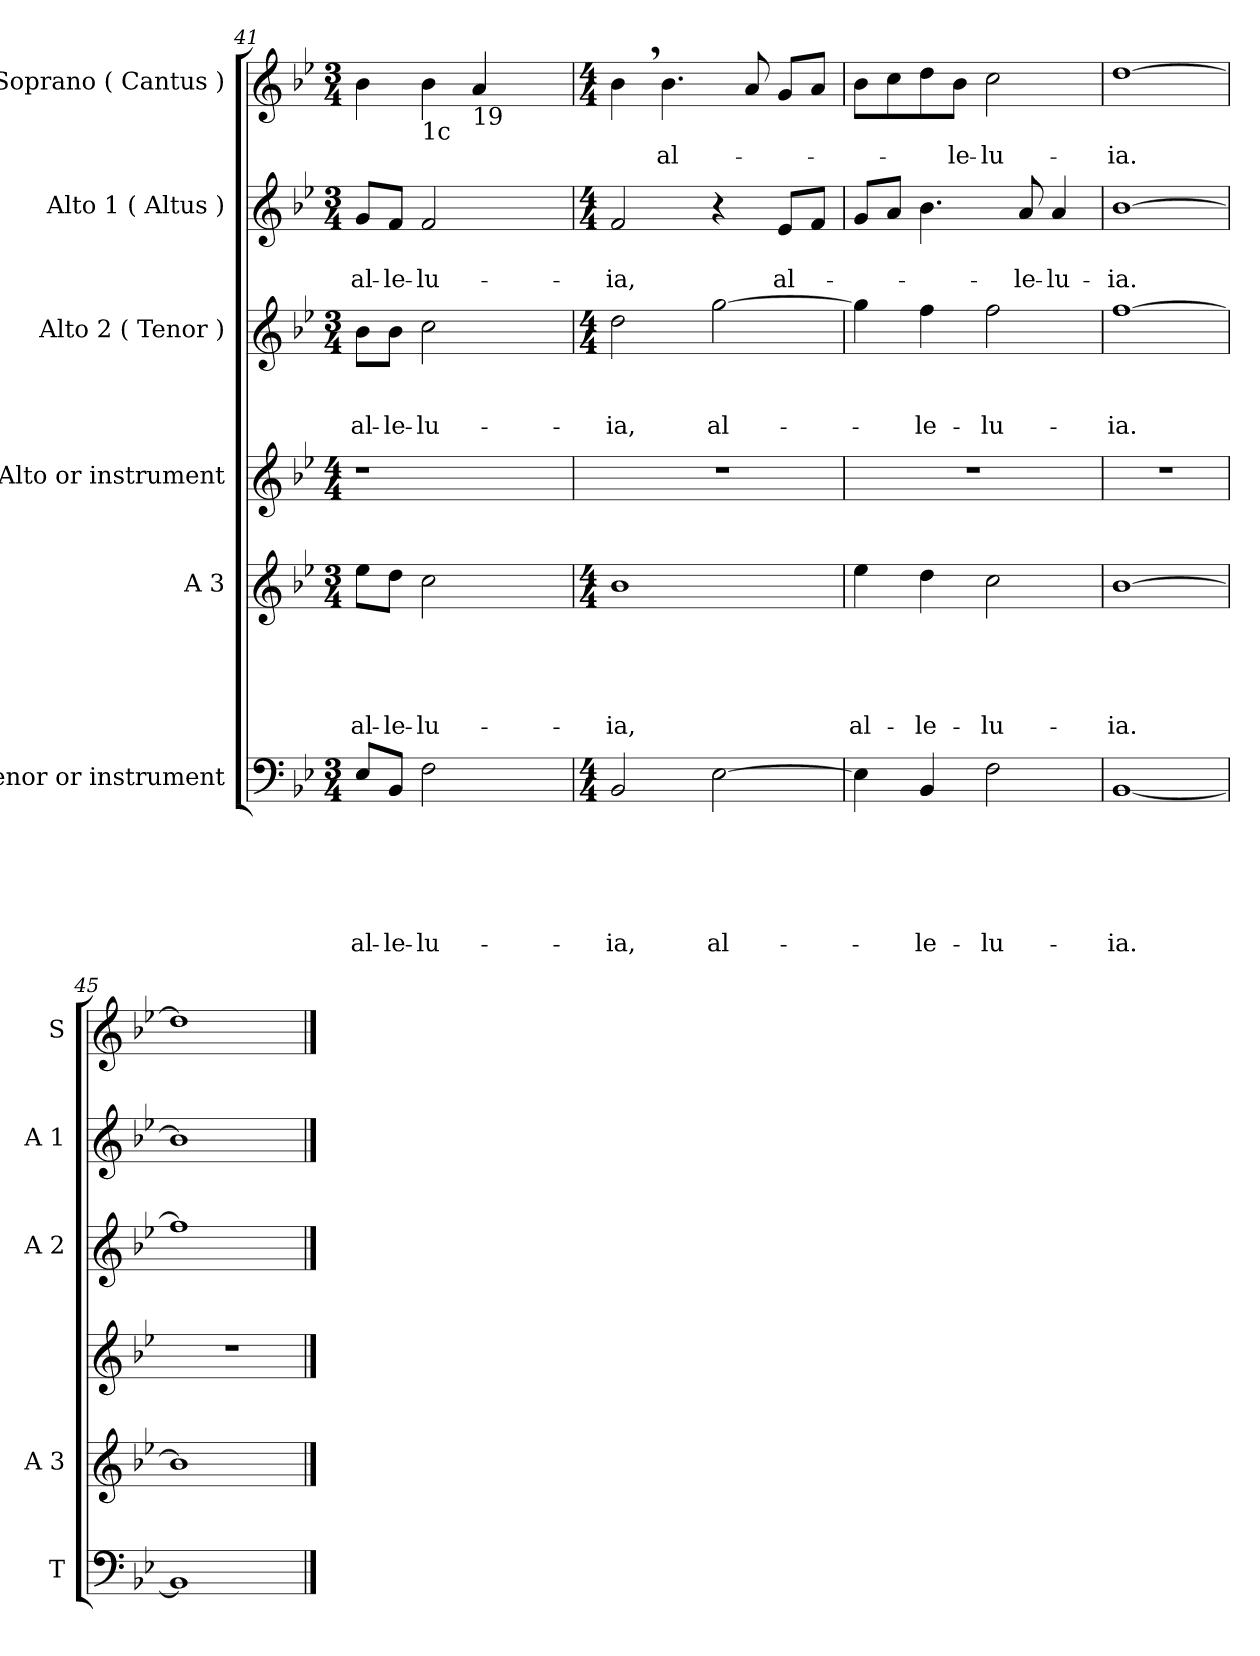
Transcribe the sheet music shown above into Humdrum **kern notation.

**kern	**text	**text	**text	**text	**text	**text	**kern	**text	**text	**text	**text	**text	**kern	**kern	**text	**text	**text	**kern	**text	**text	**kern	**text
*part6	*part6	*part6	*part6	*part6	*part6	*part6	*part5	*part5	*part5	*part5	*part5	*part5	*part4	*part3	*part3	*part3	*part3	*part2	*part2	*part2	*part1	*part1
*staff6	*staff6	*staff6	*staff6	*staff6	*staff6	*staff6	*staff5	*staff5	*staff5	*staff5	*staff5	*staff5	*staff4	*staff3	*staff3	*staff3	*staff3	*staff2	*staff2	*staff2	*staff1	*staff1
*I"Tenor or instrument	*	*	*	*	*	*	*I"A 3	*	*	*	*	*	*I"Alto or instrument	*I"Alto 2 ( Tenor )	*	*	*	*I"Alto 1 ( Altus )	*	*	*I"Soprano ( Cantus )	*
*I'T	*	*	*	*	*	*	*I'A 3	*	*	*	*	*	*	*I'A 2	*	*	*	*I'A 1	*	*	*I'S	*
*clefF4	*	*	*	*	*	*	*clefG2	*	*	*	*	*	*clefG2	*clefG2	*	*	*	*clefG2	*	*	*clefG2	*
*k[b-e-]	*	*	*	*	*	*	*k[b-e-]	*	*	*	*	*	*k[b-e-]	*k[b-e-]	*	*	*	*k[b-e-]	*	*	*k[b-e-]	*
*B-:	*	*	*	*	*	*	*B-:	*	*	*	*	*	*B-:	*B-:	*	*	*	*B-:	*	*	*B-:	*
*M3/4	*	*	*	*	*	*	*M3/4	*	*	*	*	*	*M4/4	*M3/4	*	*	*	*M3/4	*	*	*M3/4	*
=41	=41	=41	=41	=41	=41	=41	=41	=41	=41	=41	=41	=41	=41	=41	=41	=41	=41	=41	=41	=41	=41	=41
!	!	!	!	!	!	!LO:LY:b	!	!	!	!	!	!LO:LY:b	!	!	!	!	!LO:LY:b	!	!	!LO:LY:b	!	!
8E-/L	.	.	.	.	.	al-	8ee-\L	.	.	.	.	al-	1r	8b-\L	.	.	al-	8g/L	.	al-	4b-\	.
!	!	!	!	!	!	!LO:LY:b	!	!	!	!	!	!LO:LY:b	!	!	!	!	!LO:LY:b	!	!	!LO:LY:b	!	!
8BB-/J	.	.	.	.	.	-le-	8dd\J	.	.	.	.	-le-	.	8b-\J	.	.	-le-	8f/J	.	-le-	.	.
!	!	!	!	!	!	!	!	!	!	!	!	!	!	!	!	!	!	!	!	!	!LO:TX:b:t=1c	!
!	!	!	!	!	!	!LO:LY:b	!	!	!	!	!	!LO:LY:b	!	!	!	!	!LO:LY:b	!	!	!LO:LY:b	!	!
2F\	.	.	.	.	.	-lu-	2cc\	.	.	.	.	-lu-	.	2cc\	.	.	-lu-	2f/	.	-lu-	4b-\	.
!	!	!	!	!	!	!	!	!	!	!	!	!	!	!	!	!	!	!	!	!	!LO:TX:b:t=19	!
.	.	.	.	.	.	.	.	.	.	.	.	.	.	.	.	.	.	.	.	.	4a/	.
4ryy	.	.	.	.	.	.	4ryy	.	.	.	.	.	.	4ryy	.	.	.	4ryy	.	.	4ryy	.
!!LO:LB:g=z
=42	=42	=42	=42	=42	=42	=42	=42	=42	=42	=42	=42	=42	=42	=42	=42	=42	=42	=42	=42	=42	=42	=42
*M4/4	*	*	*	*	*	*	*M4/4	*	*	*	*	*	*	*M4/4	*	*	*	*M4/4	*	*	*M4/4	*
!	!	!	!	!	!	!LO:LY:b	!	!	!	!	!	!LO:LY:b	!	!	!	!	!LO:LY:b	!	!	!LO:LY:b	!	!
2BB-/	.	.	.	.	.	-ia,	1b-	.	.	.	.	-ia,	1r	2dd\	.	.	-ia,	2f/	.	-ia,	4b->,<\	.
!	!	!	!	!	!	!	!	!	!	!	!	!	!	!	!	!	!	!	!	!	!	!LO:LY:b
.	.	.	.	.	.	.	.	.	.	.	.	.	.	.	.	.	.	.	.	.	4.b-\	al-
!	!	!	!	!	!	!LO:LY:b	!	!	!	!	!	!	!	!	!	!	!LO:LY:b	!	!	!	!	!
[>2E-\	.	.	.	.	.	al-	.	.	.	.	.	.	.	[>2gg\	.	.	al-	4r	.	.	.	.
.	.	.	.	.	.	.	.	.	.	.	.	.	.	.	.	.	.	.	.	.	8a/	.
!	!	!	!	!	!	!	!	!	!	!	!	!	!	!	!	!	!	!	!	!LO:LY:b	!	!
.	.	.	.	.	.	.	.	.	.	.	.	.	.	.	.	.	.	8e-/L	.	al-	8g/L	.
.	.	.	.	.	.	.	.	.	.	.	.	.	.	.	.	.	.	8f/J	.	.	8a/J	.
=43	=43	=43	=43	=43	=43	=43	=43	=43	=43	=43	=43	=43	=43	=43	=43	=43	=43	=43	=43	=43	=43	=43
!	!	!	!	!	!	!	!	!	!	!	!	!LO:LY:b	!	!	!	!	!	!	!	!	!	!
4E-\]	.	.	.	.	.	.	4ee-\	.	.	.	.	al-	1r	4gg\]	.	.	.	8g/L	.	.	8b-\L	.
.	.	.	.	.	.	.	.	.	.	.	.	.	.	.	.	.	.	8a/J	.	.	8cc\	.
!	!	!	!	!	!	!LO:LY:b	!	!	!	!	!	!LO:LY:b	!	!	!	!	!LO:LY:b	!	!	!	!	!
4BB-/	.	.	.	.	.	-le-	4dd\	.	.	.	.	-le-	.	4ff\	.	.	-le-	4.b-\	.	.	8dd\	.
!	!	!	!	!	!	!	!	!	!	!	!	!	!	!	!	!	!	!	!	!	!	!LO:LY:b
.	.	.	.	.	.	.	.	.	.	.	.	.	.	.	.	.	.	.	.	.	8b-\J	-le-
!	!	!	!	!	!	!LO:LY:b	!	!	!	!	!	!LO:LY:b	!	!	!	!	!LO:LY:b	!	!	!	!	!LO:LY:b
2F\	.	.	.	.	.	-lu-	2cc\	.	.	.	.	-lu-	.	2ff\	.	.	-lu-	.	.	.	2cc\	-lu-
!	!	!	!	!	!	!	!	!	!	!	!	!	!	!	!	!	!	!	!	!LO:LY:b	!	!
.	.	.	.	.	.	.	.	.	.	.	.	.	.	.	.	.	.	8a/	.	-le-	.	.
!	!	!	!	!	!	!	!	!	!	!	!	!	!	!	!	!	!	!	!	!LO:LY:b	!	!
.	.	.	.	.	.	.	.	.	.	.	.	.	.	.	.	.	.	4a/	.	-lu-	.	.
=44	=44	=44	=44	=44	=44	=44	=44	=44	=44	=44	=44	=44	=44	=44	=44	=44	=44	=44	=44	=44	=44	=44
!	!	!	!	!	!	!LO:LY:b	!	!	!	!	!	!LO:LY:b	!	!	!	!	!LO:LY:b	!	!	!LO:LY:b	!	!LO:LY:b
[<1BB-	.	.	.	.	.	-ia.	[>1b-	.	.	.	.	-ia.	1r	[>1ff	.	.	-ia.	[>1b-	.	-ia.	[>1dd	-ia.
=45	=45	=45	=45	=45	=45	=45	=45	=45	=45	=45	=45	=45	=45	=45	=45	=45	=45	=45	=45	=45	=45	=45
1BB-]	.	.	.	.	.	.	1b-]	.	.	.	.	.	1r	1ff]	.	.	.	1b-]	.	.	1dd]	.
==	==	==	==	==	==	==	==	==	==	==	==	==	==	==	==	==	==	==	==	==	==	==
*-	*-	*-	*-	*-	*-	*-	*-	*-	*-	*-	*-	*-	*-	*-	*-	*-	*-	*-	*-	*-	*-	*-
